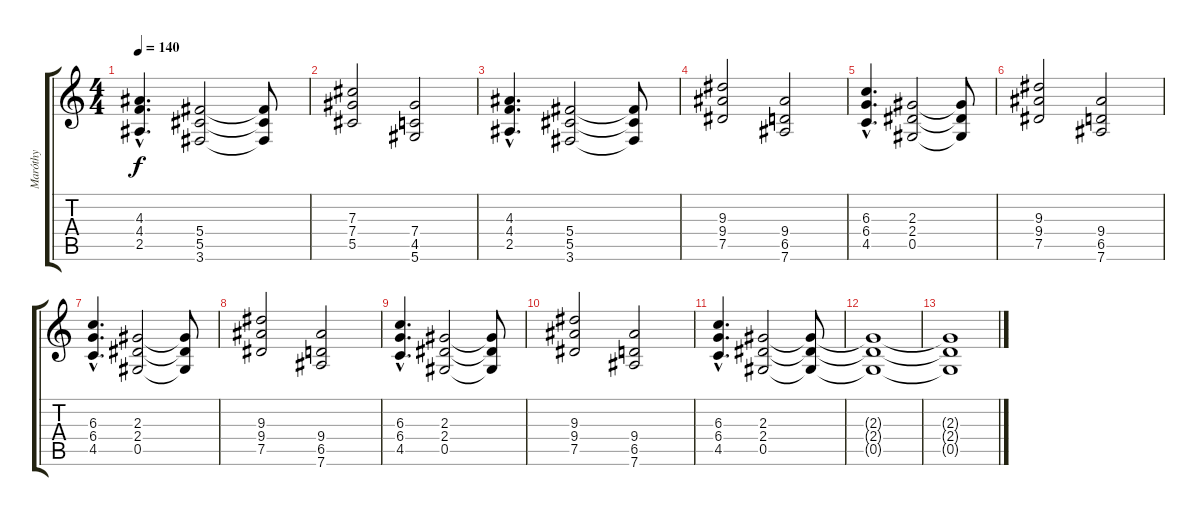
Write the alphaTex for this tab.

\track ("Maróthy" "Maróthy") {instrument distortionguitar}
\staff {score tabs}
\tuning (Eb4 Bb3 Gb3 Db3 Ab2 Eb2) {hide}
\ts (4 4)
\tempo 140
\clef g2
\ks c
(4.3{hac} 4.4{hac} 2.5{hac}).4{d dy f} (5.4 5.5 3.6).2 (5.4{t} 5.5{t} 3.6{t}).8 |
(7.3 7.4 5.5).2 (7.4 4.5 5.6).2 |
(4.3{hac} 4.4{hac} 2.5{hac}).4{d} (5.4 5.5 3.6).2 (5.4{t} 5.5{t} 3.6{t}).8 |
(9.3 9.4 7.5).2 (9.4 6.5 7.6).2 |
(6.3{hac} 6.4{hac} 4.5{hac}).4{d} (2.3 2.4 0.5).2 (2.3{t} 2.4{t} 0.5{t}).8 |
(9.3 9.4 7.5).2 (9.4 6.5 7.6).2 |
(6.3{hac} 6.4{hac} 4.5{hac}).4{d} (2.3 2.4 0.5).2 (2.3{t} 2.4{t} 0.5{t}).8 |
(9.3 9.4 7.5).2 (9.4 6.5 7.6).2 |
(6.3{hac} 6.4{hac} 4.5{hac}).4{d} (2.3 2.4 0.5).2 (2.3{t} 2.4{t} 0.5{t}).8 |
(9.3 9.4 7.5).2 (9.4 6.5 7.6).2 |
(6.3{hac} 6.4{hac} 4.5{hac}).4{d} (2.3 2.4 0.5).2 (2.3{t} 2.4{t} 0.5{t}).8 |
(2.3{t} 2.4{t} 0.5{t}).1 |
(2.3{t} 2.4{t} 0.5{t}).1
